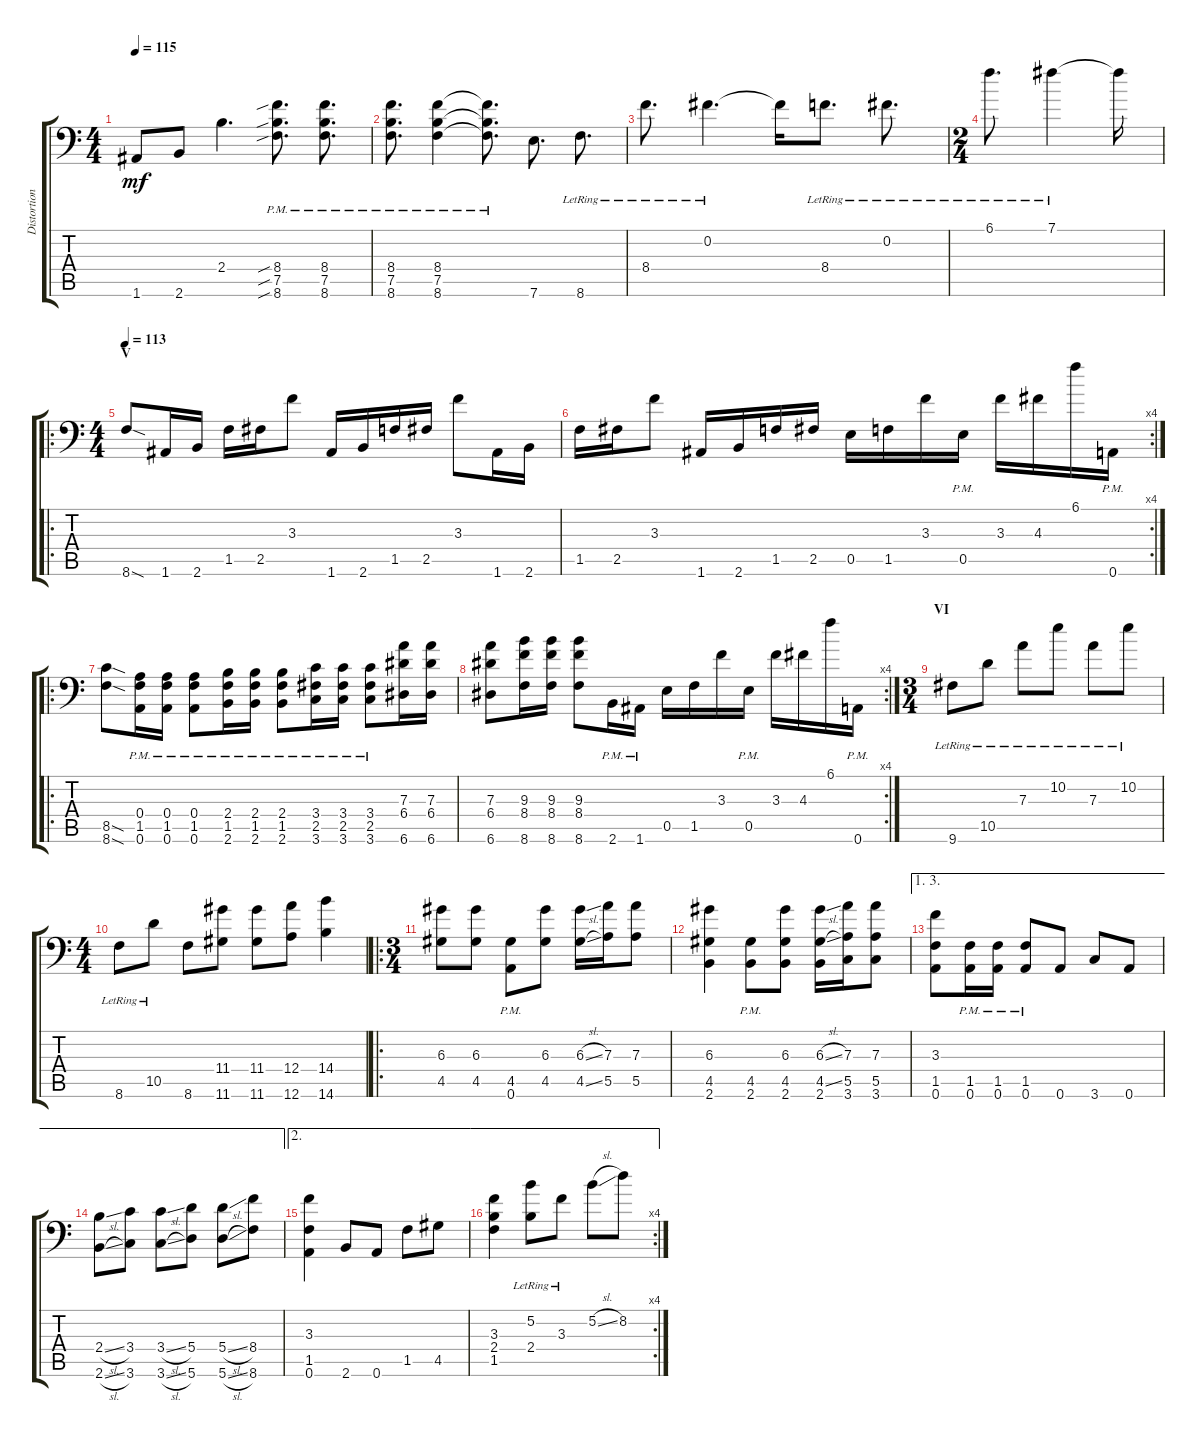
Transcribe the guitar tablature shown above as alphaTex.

\track ("Distortion Guitar" "Distortion") {instrument distortionguitar}
\staff {score tabs}
\tuning (B3 Gb3 D3 A2 E2 A1) {hide}
\ts (4 4)
\tempo 115
\clef f4
\ks c
1.6.8{dy mf} 2.6.8 2.4.4{d} (8.4{sib pm} 7.5{sib pm} 8.6{sib pm}).8{d} (8.4{pm} 7.5{pm} 8.6{pm}).8{d} |
(8.4{pm} 7.5{pm} 8.6{pm}).8{d} (8.4{pm} 7.5{pm} 8.6{pm}).4 (8.4{pm t} 7.5{pm t} 8.6{pm t}).8{d} 7.6.8{d} 8.6{lr}.8{d} |
8.4{lr}.8{d} 0.2{lr}.4{d} 0.2{t}.16 8.4{lr}.8{d} 0.2{lr}.8{d} |
\ts (2 4)
6.1{lr}.8{d} 7.1{lr}.4 7.1{t}.16 |
\ro
\ts (4 4)
\section ("" "V")
\tempo 113
8.6{sod}.8 1.6.16 2.6.16 1.5.16 2.5.16 3.3.8 1.6.16 2.6.16 1.5.16 2.5.16 3.3.8 1.6.16 2.6.16 |
\rc 4
1.5.16 2.5.16 3.3.8 1.6.16 2.6.16 1.5.16 2.5.16 0.5.16 1.5.16 3.3.16 0.5{pm}.16 3.3.16 4.3.16 6.1.16 0.6{pm}.16 |
\ro
(8.5{sod} 8.6{sod}).8 (0.4{pm} 1.5{pm} 0.6{pm}).16 (0.4{pm} 1.5{pm} 0.6{pm}).16 (0.4{pm} 1.5{pm} 0.6{pm}).8 (2.4{pm} 1.5{pm} 2.6{pm}).16 (2.4{pm} 1.5{pm} 2.6{pm}).16 (2.4{pm} 1.5{pm} 2.6{pm}).8 (3.4{pm} 2.5{pm} 3.6{pm}).16 (3.4{pm} 2.5{pm} 3.6{pm}).16 (3.4{pm} 2.5{pm} 3.6{pm}).8 (7.3 6.4 6.6).16 (7.3 6.4 6.6).16 |
\rc 4
(7.3 6.4 6.6).8 (9.3 8.4 8.6).16 (9.3 8.4 8.6).16 (9.3 8.4 8.6).8 2.6{pm}.16 1.6{pm}.16 0.5.16 1.5.16 3.3.16 0.5{pm}.16 3.3.16 4.3.16 6.1.16 0.6{pm}.16 |
\ts (3 4)
\section ("" "VI")
9.6{lr}.8 10.5{lr}.8 7.3{lr}.8 10.2{lr}.8 7.3{lr}.8 10.2{lr}.8 |
\ts (4 4)
8.6{lr}.8 10.5{lr}.8 8.6.8 (11.4 11.6).8 (11.4 11.6).8 (12.4 12.6).8 (14.4 14.6).4 |
\ro
\ts (3 4)
(6.3 4.5).8 (6.3 4.5).8 (4.5{pm} 0.6{pm}).8 (6.3 4.5).8 (6.3{sl} 4.5{sl}).16 (7.3 5.5).16 (7.3 5.5).8 |
(6.3 4.5 2.6).4 (4.5{pm} 2.6{pm}).8 (6.3 4.5 2.6).8 (6.3{sl} 4.5{sl} 2.6).16 (7.3 5.5 3.6).16 (7.3 5.5 3.6).8 |
\ae (1 3)
(3.3 1.5 0.6).8 (1.5{pm} 0.6{pm}).16 (1.5{pm} 0.6{pm}).16 (1.5{pm} 0.6{pm}).8 0.6.8 3.6.8 0.6.8 |
\ae (1 3)
(2.4{sl} 2.6{sl}).8 (3.4 3.6).8 (3.4{sl} 3.6{sl}).8 (5.4 5.6).8 (5.4{sl} 5.6{sl}).8 (8.4 8.6).8 |
\ae 2
(3.3 1.5 0.6).4 2.6.8 0.6.8 1.5.8 4.5.8 |
\ae 2
\rc 4
(3.3 2.4 1.5).4 (5.2{lr} 2.4{lr}).8 3.3{lr}.8 5.2{sl}.8 8.2.8
